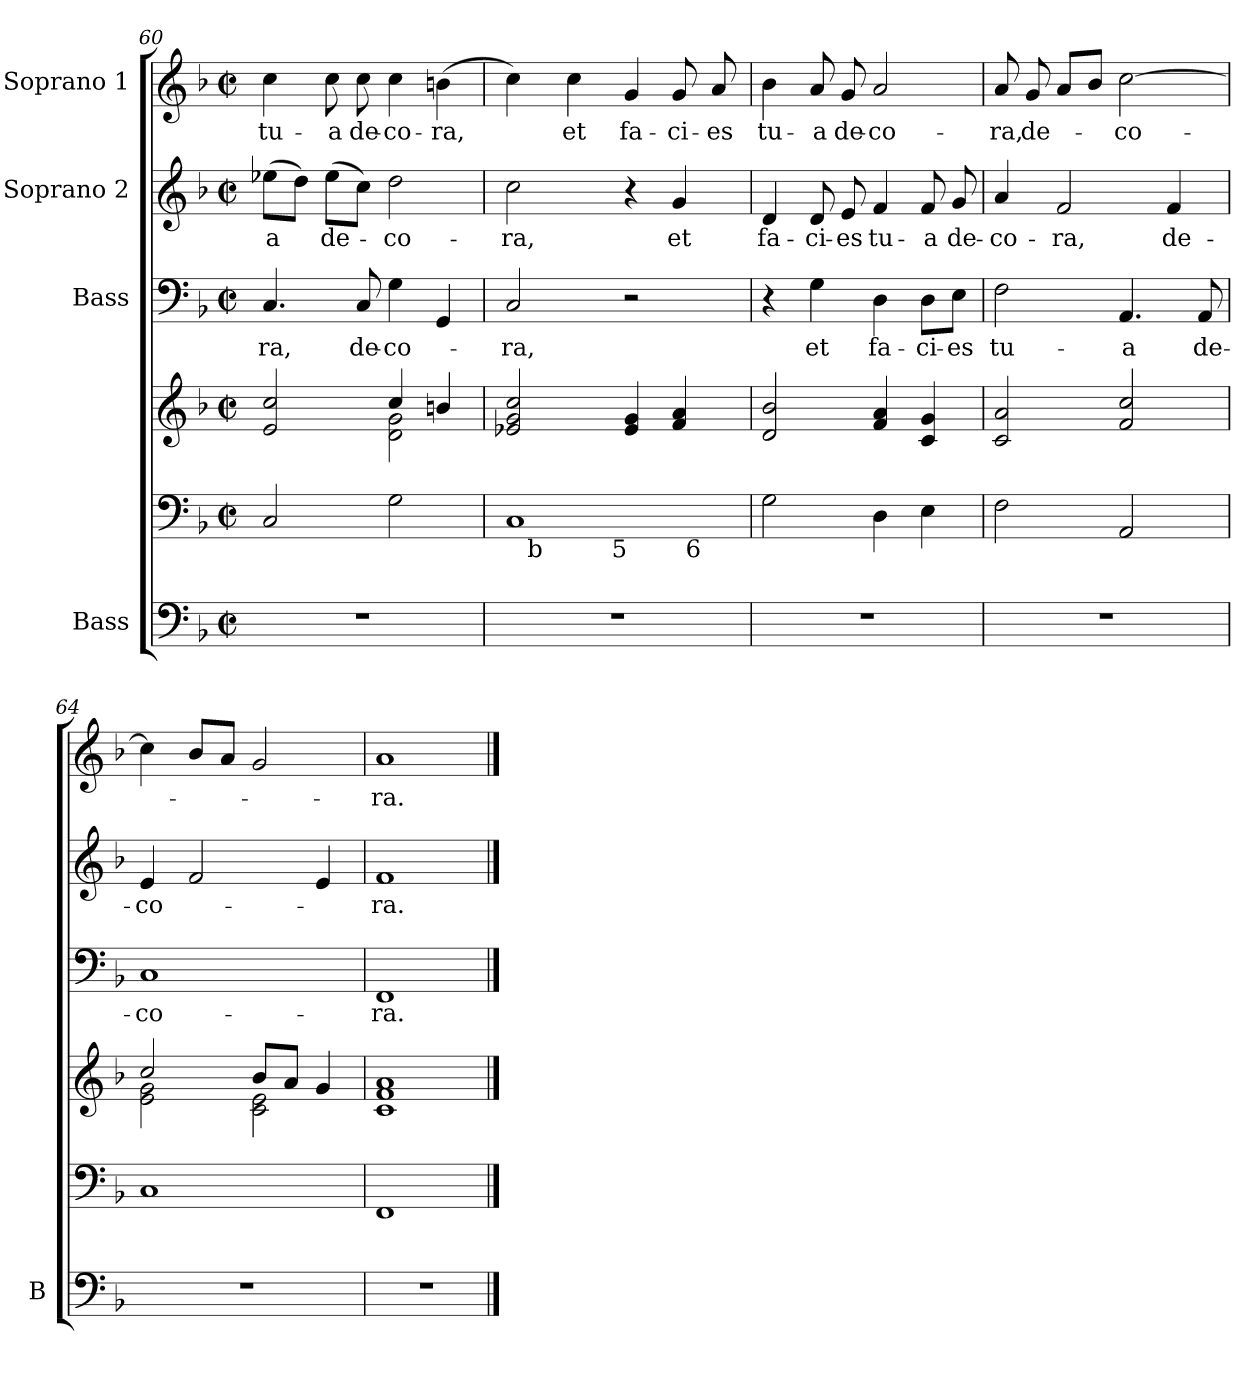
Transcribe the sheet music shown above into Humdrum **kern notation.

**kern	**kern	**kern	**kern	**text	**kern	**text	**kern	**text
*part5	*part4	*part4	*part3	*part3	*part2	*part2	*part1	*part1
*staff6	*staff5	*staff4	*staff3	*staff3	*staff2	*staff2	*staff1	*staff1
*I"Bass	*	*	*I"Bass	*	*I"Soprano 2	*	*I"Soprano 1	*
*I'B	*	*	*	*	*	*	*	*
*clefF4	*clefF4	*clefG2	*clefF4	*	*clefG2	*	*clefG2	*
*k[b-]	*k[b-]	*k[b-]	*k[b-]	*	*k[b-]	*	*k[b-]	*
*F:	*F:	*F:	*F:	*	*F:	*	*F:	*
*M2/2	*M2/2	*M2/2	*M2/2	*	*M2/2	*	*M2/2	*
*met(c|)	*met(c|)	*met(c|)	*met(c|)	*	*met(c|)	*	*met(c|)	*
=60	=60	=60	=60	=60	=60	=60	=60	=60
*	*	*^	*	*	*	*	*	*
1r	2C/	2e/ 2cc/	2ryy	4.C/	-ra,	(8ee-X\L	-a	4cc\	tu-
.	.	.	.	.	.	8dd\J)	.	.	.
.	.	.	.	.	.	(8ee-\L	de-	8cc\	-a
.	.	.	.	8C/	de-	8cc\J)	.	8cc\	de-
.	2G\	2d\ 2g\	4cc/	4G\	-co-	2dd\	-co-	4cc\	-co-
.	.	.	4bn/	4GG/	.	.	.	(4bn\	-ra,
*	*	*v	*v	*	*	*	*	*	*
=61	=61	=61	=61	=61	=61	=61	=61	=61
*	*^	*	*	*	*	*	*	*
*	*	*^	*	*	*	*	*	*	*
*	*	*	*^	*	*	*	*	*	*	*
1r	1C	16ryy	4...ryy	2ryy	2e-X/ 2g/ 2cc/	2C/	-ra,	2cc\	-ra,	4cc\)	.
!	!	!LO:TX:b:t=b	!	!	!	!	!	!	!	!	!
.	.	2...ryy	.	.	.	.	.	.	.	.	.
.	.	.	.	.	.	.	.	.	.	4cc\	et
!	!	!	!LO:TX:b:t=5	!	!	!	!	!	!	!	!
.	.	.	2ryy	.	.	.	.	.	.	.	.
.	.	.	.	4ryy	4e-/ 4g/	2r	.	4r	.	4g/	fa-
.	.	.	.	32ryy	4f/ 4a/	.	.	4g/	et	8g/	-ci-
!	!	!	!	!LO:TX:b:t=6	!	!	!	!	!	!	!
.	.	.	.	8..ryy	.	.	.	.	.	.	.
.	.	.	.	.	.	.	.	.	.	8a/	-es
.	.	.	32ryy	.	.	.	.	.	.	.	.
*	*v	*v	*v	*v	*	*	*	*	*	*	*
=62	=62	=62	=62	=62	=62	=62	=62	=62
1r	2G\	2d/ 2b-/	4r	.	4d/	fa-	4b-\	tu-
.	.	.	4G\	et	8d/	-ci-	8a/	-a
.	.	.	.	.	8e/	-es	8g/	de-
.	4D\	4f/ 4a/	4D\	fa-	4f/	tu-	2a/	-co-
.	4E\	4c/ 4g/	8D\L	-ci-	8f/	-a	.	.
.	.	.	8E\J	-es	8g/	de-	.	.
=63	=63	=63	=63	=63	=63	=63	=63	=63
1r	2F\	2c/ 2a/	2F\	tu-	4a/	-co-	8a/	-ra,
.	.	.	.	.	.	.	8g/	de-
.	.	.	.	.	2f/	-ra,	8a/L	.
.	.	.	.	.	.	.	8b-/J	.
.	2AA/	2f/ 2cc/	4.AA/	-a	.	.	[2cc\	-co-
.	.	.	.	.	4f/	de-	.	.
.	.	.	8AA/	de-	.	.	.	.
=64	=64	=64	=64	=64	=64	=64	=64	=64
*	*	*^	*	*	*	*	*	*
1r	1C	2cc/	2e\ 2g\	1C	-co-	4e/	-co-	4cc\]	.
.	.	.	.	.	.	2f/	.	8b-/L	.
.	.	.	.	.	.	.	.	8a/J	.
.	.	8b-/L	2c\ 2e\	.	.	.	.	2g/	.
.	.	8a/J	.	.	.	.	.	.	.
.	.	4g/	.	.	.	4e/	.	.	.
*	*	*v	*v	*	*	*	*	*	*
=65	=65	=65	=65	=65	=65	=65	=65	=65
1r	1FF	1c 1f 1a	1FF	-ra.	1f	-ra.	1a	-ra.
==	==	==	==	==	==	==	==	==
*-	*-	*-	*-	*-	*-	*-	*-	*-
